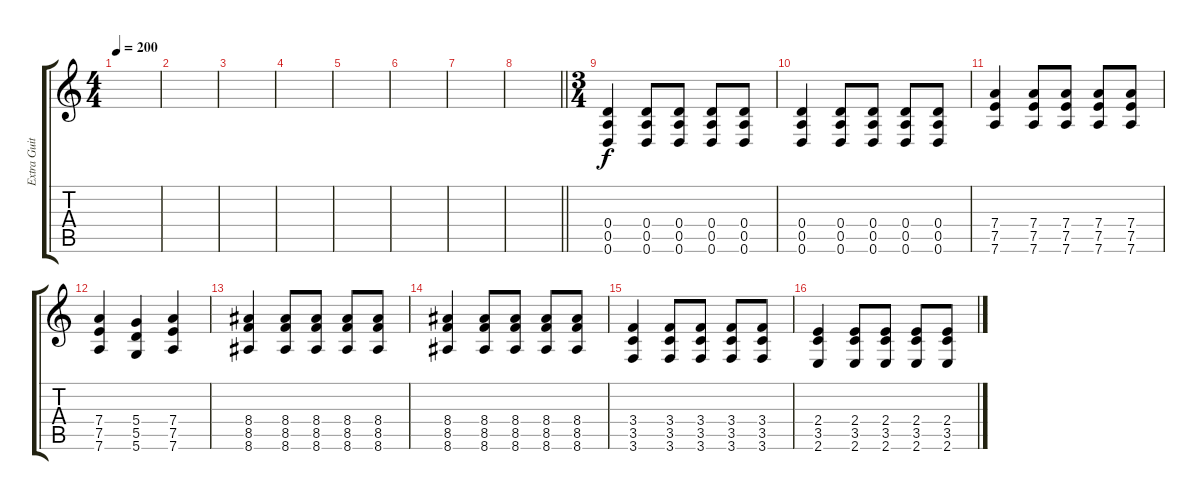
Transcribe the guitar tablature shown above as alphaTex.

\track ("Extra Guitar" "Extra Guit") {instrument distortionguitar}
\staff {score tabs}
\tuning (E4 B3 G3 D3 A2 D2) {hide}
\ts (4 4)
\tempo 200
\clef g2
\ks c
|
|
|
|
|
|
|
\barLineRight lightlight
|
\ts (3 4)
(0.4 0.5 0.6).4 (0.4 0.5 0.6).8 (0.4 0.5 0.6).8 (0.4 0.5 0.6).8 (0.4 0.5 0.6).8 |
(0.4 0.5 0.6).4 (0.4 0.5 0.6).8 (0.4 0.5 0.6).8 (0.4 0.5 0.6).8 (0.4 0.5 0.6).8 |
(7.4 7.5 7.6).4 (7.4 7.5 7.6).8 (7.4 7.5 7.6).8 (7.4 7.5 7.6).8 (7.4 7.5 7.6).8 |
(7.4 7.5 7.6).4 (5.4 5.5 5.6).4 (7.4 7.5 7.6).4 |
(8.4 8.5 8.6).4 (8.4 8.5 8.6).8 (8.4 8.5 8.6).8 (8.4 8.5 8.6).8 (8.4 8.5 8.6).8 |
(8.4 8.5 8.6).4 (8.4 8.5 8.6).8 (8.4 8.5 8.6).8 (8.4 8.5 8.6).8 (8.4 8.5 8.6).8 |
(3.4 3.5 3.6).4 (3.4 3.5 3.6).8 (3.4 3.5 3.6).8 (3.4 3.5 3.6).8 (3.4 3.5 3.6).8 |
(2.4 3.5 2.6).4 (2.4 3.5 2.6).8 (2.4 3.5 2.6).8 (2.4 3.5 2.6).8 (2.4 3.5 2.6).8
